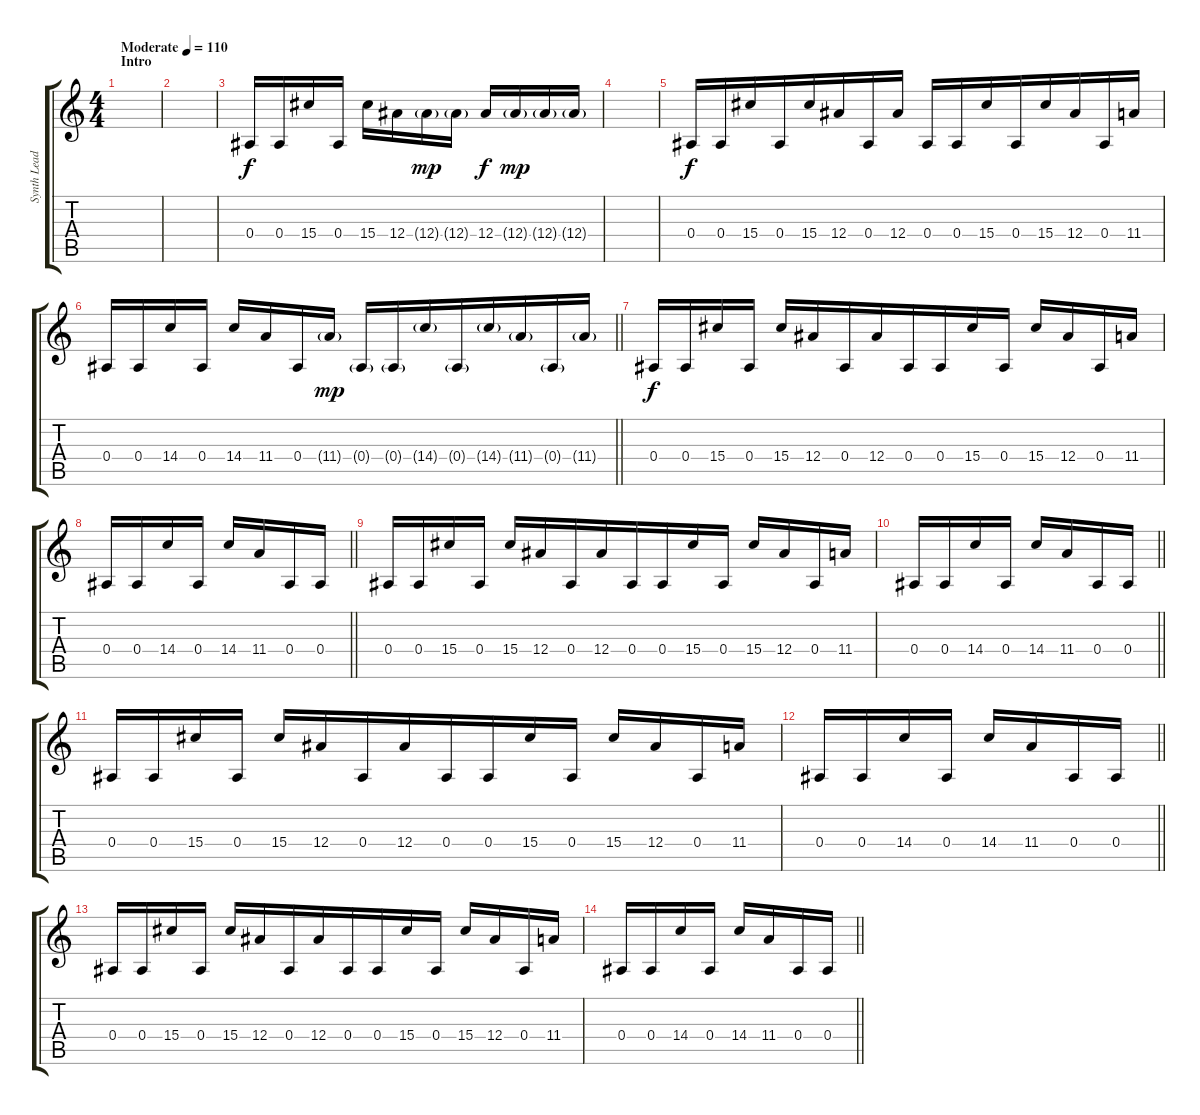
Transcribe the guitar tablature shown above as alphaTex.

\track ("Synth Lead" "Synth Lead") {instrument lead2sawtooth}
\staff {score tabs}
\tuning (C5 G4 Eb4 Bb3 F3 Bb2) {hide}
\ts (4 4)
\section ("" "Intro")
\tempo (110 "Moderate")
\clef g2
\ks c
|
|
0.4.16 0.4.16{beam merge} 15.4.16 0.4.16 15.4.16{beam merge} 12.4.16 12.4{g}.16{dy mp beam merge} 12.4{g}.16 12.4.16{dy f beam merge} 12.4{g}.16{dy mp} 12.4{g}.16 12.4{g}.16 |
|
0.4.16{dy f beam merge} 0.4.16{beam merge} 15.4.16 0.4.16{beam merge} 15.4.16{beam merge} 12.4.16{beam merge} 0.4.16{beam merge} 12.4.16 0.4.16 0.4.16 15.4.16 0.4.16{beam merge} 15.4.16 12.4.16{beam merge} 0.4.16 11.4.16 |
\barLineRight lightlight
0.4.16{beam merge} 0.4.16 14.4.16 0.4.16 14.4.16{beam merge} 11.4.16{beam merge} 0.4.16 11.4{g}.16{dy mp} 0.4{g}.16{beam merge} 0.4{g}.16 14.4{g}.16{beam merge} 0.4{g}.16{beam merge} 14.4{g}.16 11.4{g}.16 0.4{g}.16 11.4{g}.16 |
0.4.16{dy f} 0.4.16{beam merge} 15.4.16 0.4.16 15.4.16 12.4.16{beam merge} 0.4.16 12.4.16{beam merge} 0.4.16 0.4.16 15.4.16 0.4.16 15.4.16 12.4.16 0.4.16{beam merge} 11.4.16 |
\barLineRight lightlight
0.4.16 0.4.16{beam merge} 14.4.16 0.4.16 14.4.16 11.4.16{beam merge} 0.4.16{beam merge} 0.4.16 |
0.4.16 0.4.16{beam merge} 15.4.16 0.4.16 15.4.16 12.4.16{beam merge} 0.4.16 12.4.16{beam merge} 0.4.16 0.4.16 15.4.16 0.4.16 15.4.16 12.4.16 0.4.16{beam merge} 11.4.16 |
\barLineRight lightlight
0.4.16 0.4.16{beam merge} 14.4.16 0.4.16 14.4.16 11.4.16{beam merge} 0.4.16{beam merge} 0.4.16 |
0.4.16 0.4.16{beam merge} 15.4.16 0.4.16 15.4.16 12.4.16{beam merge} 0.4.16 12.4.16{beam merge} 0.4.16 0.4.16 15.4.16 0.4.16 15.4.16 12.4.16 0.4.16{beam merge} 11.4.16 |
\barLineRight lightlight
0.4.16 0.4.16{beam merge} 14.4.16 0.4.16 14.4.16 11.4.16{beam merge} 0.4.16{beam merge} 0.4.16 |
0.4.16 0.4.16{beam merge} 15.4.16 0.4.16 15.4.16 12.4.16{beam merge} 0.4.16 12.4.16{beam merge} 0.4.16 0.4.16 15.4.16 0.4.16 15.4.16 12.4.16 0.4.16{beam merge} 11.4.16 |
\barLineRight lightlight
0.4.16 0.4.16{beam merge} 14.4.16 0.4.16 14.4.16 11.4.16{beam merge} 0.4.16{beam merge} 0.4.16
